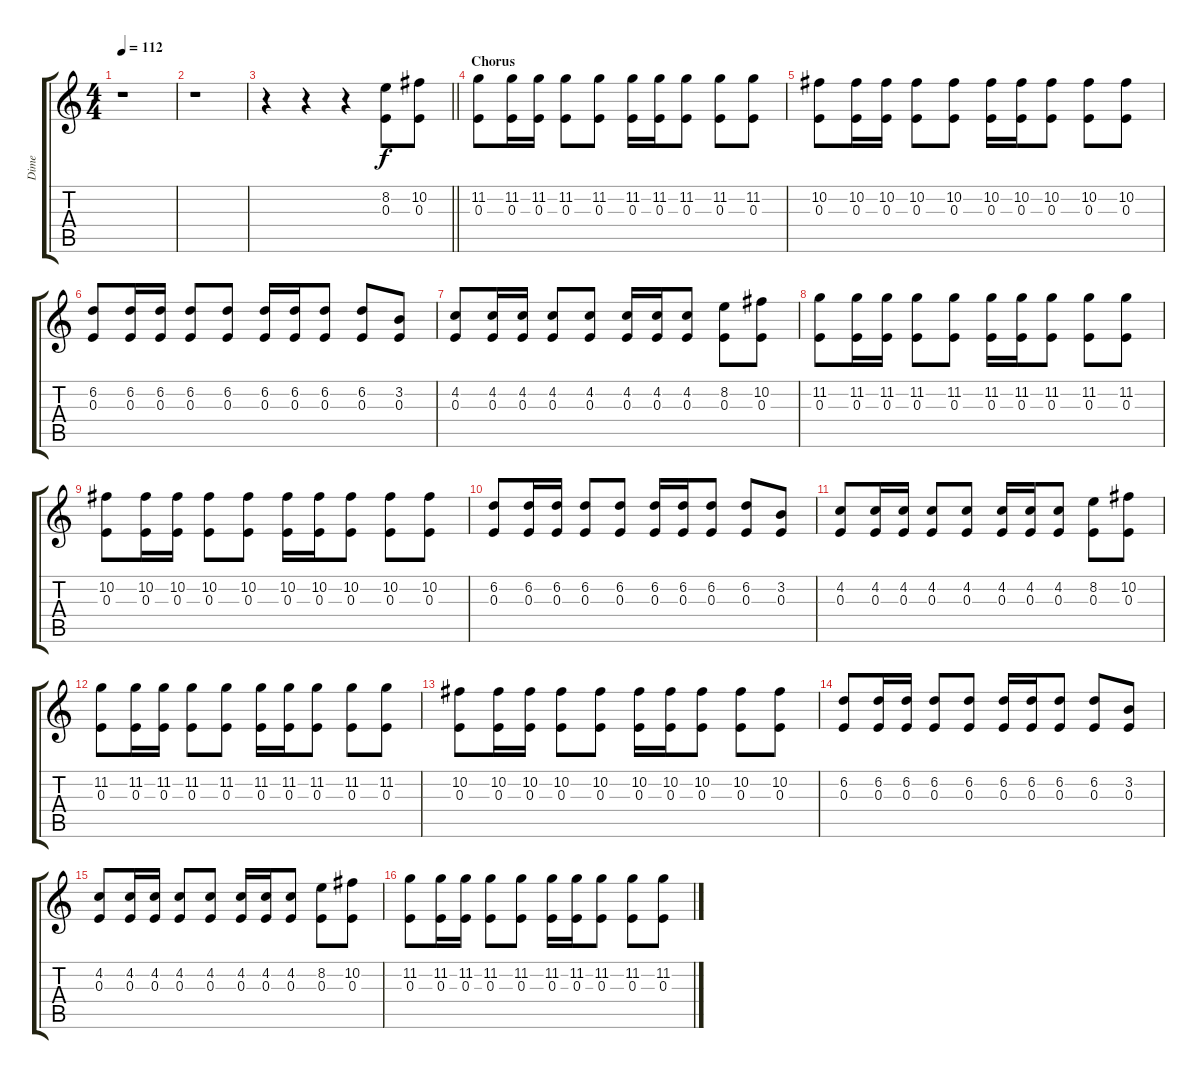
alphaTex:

\track ("Dime" "Dime") {instrument acousticguitarsteel}
\staff {score tabs}
\tuning (Db4 Ab3 E3 B2 Gb2 Db2) {hide}
\ts (4 4)
\tempo 112
\clef g2
\ks c
r.1{dy f} |
r.1 |
\barLineRight lightlight
r.4 r.4 r.4 (8.2 0.3).8{instrument acousticguitarsteel} (10.2 0.3).8 |
\section ("" "Chorus")
(11.2 0.3).8 (11.2 0.3).16 (11.2 0.3).16 (11.2 0.3).8 (11.2 0.3).8 (11.2 0.3).16 (11.2 0.3).16 (11.2 0.3).8 (11.2 0.3).8 (11.2 0.3).8 |
(10.2 0.3).8 (10.2 0.3).16 (10.2 0.3).16 (10.2 0.3).8 (10.2 0.3).8 (10.2 0.3).16 (10.2 0.3).16 (10.2 0.3).8 (10.2 0.3).8 (10.2 0.3).8 |
(6.2 0.3).8 (6.2 0.3).16 (6.2 0.3).16 (6.2 0.3).8 (6.2 0.3).8 (6.2 0.3).16 (6.2 0.3).16 (6.2 0.3).8 (6.2 0.3).8 (3.2 0.3).8 |
(4.2 0.3).8 (4.2 0.3).16 (4.2 0.3).16 (4.2 0.3).8 (4.2 0.3).8 (4.2 0.3).16 (4.2 0.3).16 (4.2 0.3).8 (8.2 0.3).8 (10.2 0.3).8 |
(11.2 0.3).8 (11.2 0.3).16 (11.2 0.3).16 (11.2 0.3).8 (11.2 0.3).8 (11.2 0.3).16 (11.2 0.3).16 (11.2 0.3).8 (11.2 0.3).8 (11.2 0.3).8 |
(10.2 0.3).8 (10.2 0.3).16 (10.2 0.3).16 (10.2 0.3).8 (10.2 0.3).8 (10.2 0.3).16 (10.2 0.3).16 (10.2 0.3).8 (10.2 0.3).8 (10.2 0.3).8 |
(6.2 0.3).8 (6.2 0.3).16 (6.2 0.3).16 (6.2 0.3).8 (6.2 0.3).8 (6.2 0.3).16 (6.2 0.3).16 (6.2 0.3).8 (6.2 0.3).8 (3.2 0.3).8 |
(4.2 0.3).8 (4.2 0.3).16 (4.2 0.3).16 (4.2 0.3).8 (4.2 0.3).8 (4.2 0.3).16 (4.2 0.3).16 (4.2 0.3).8 (8.2 0.3).8 (10.2 0.3).8 |
(11.2 0.3).8 (11.2 0.3).16 (11.2 0.3).16 (11.2 0.3).8 (11.2 0.3).8 (11.2 0.3).16 (11.2 0.3).16 (11.2 0.3).8 (11.2 0.3).8 (11.2 0.3).8 |
(10.2 0.3).8 (10.2 0.3).16 (10.2 0.3).16 (10.2 0.3).8 (10.2 0.3).8 (10.2 0.3).16 (10.2 0.3).16 (10.2 0.3).8 (10.2 0.3).8 (10.2 0.3).8 |
(6.2 0.3).8 (6.2 0.3).16 (6.2 0.3).16 (6.2 0.3).8 (6.2 0.3).8 (6.2 0.3).16 (6.2 0.3).16 (6.2 0.3).8 (6.2 0.3).8 (3.2 0.3).8 |
(4.2 0.3).8 (4.2 0.3).16 (4.2 0.3).16 (4.2 0.3).8 (4.2 0.3).8 (4.2 0.3).16 (4.2 0.3).16 (4.2 0.3).8 (8.2 0.3).8 (10.2 0.3).8 |
(11.2 0.3).8 (11.2 0.3).16 (11.2 0.3).16 (11.2 0.3).8 (11.2 0.3).8 (11.2 0.3).16 (11.2 0.3).16 (11.2 0.3).8 (11.2 0.3).8 (11.2 0.3).8
